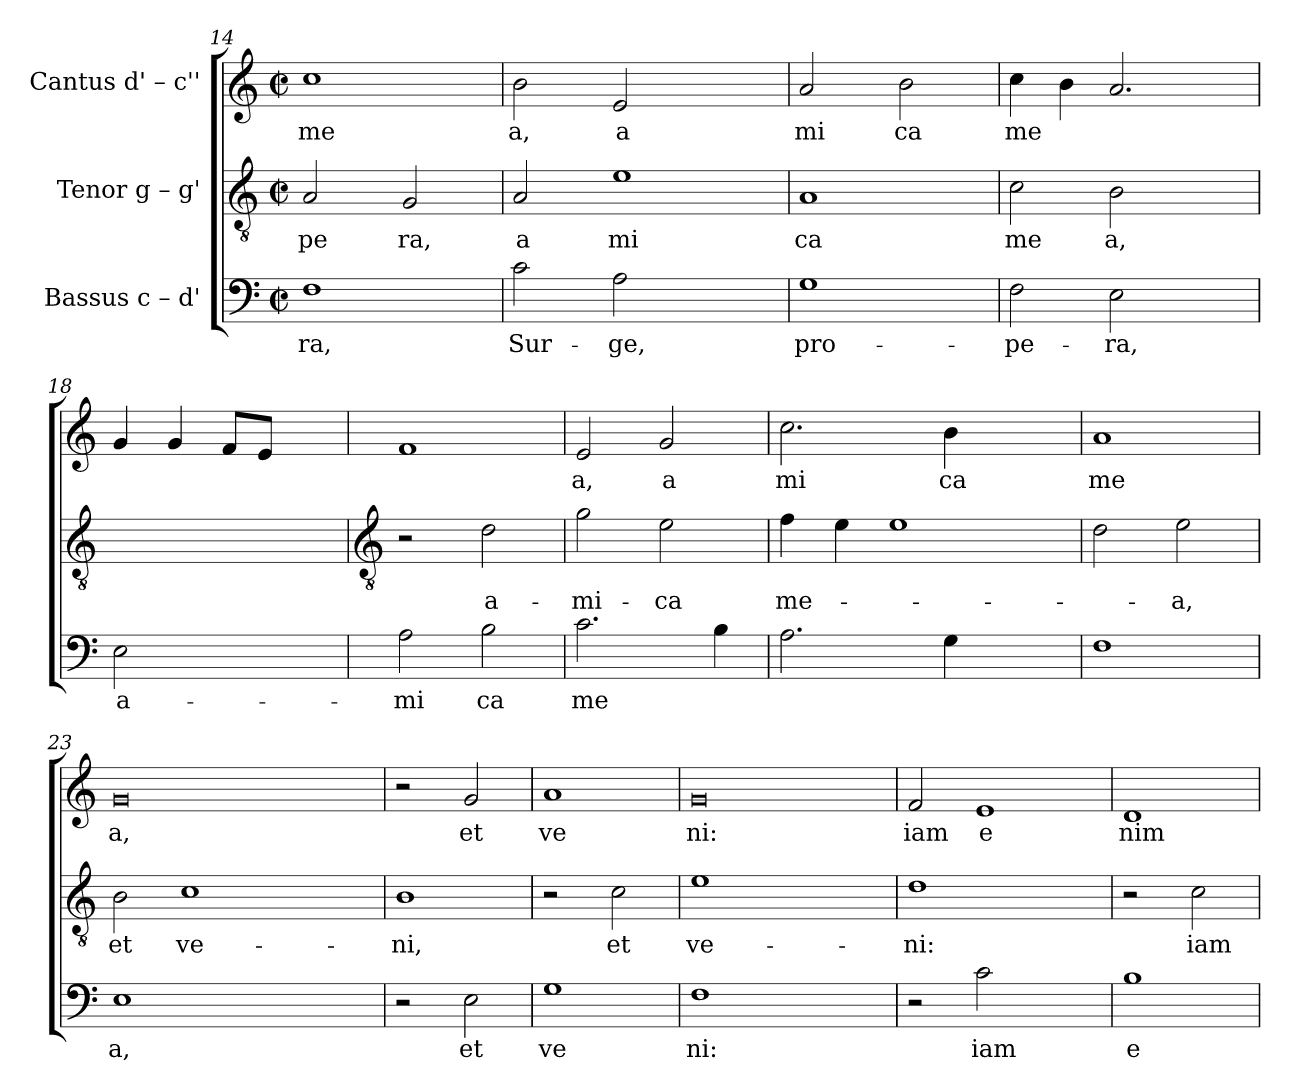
**kern	**text	**kern	**text	**kern	**text
*part3	*part3	*part2	*part2	*part1	*part1
*staff3	*staff3	*staff2	*staff2	*staff1	*staff1
*I"Bassus  c – d'	*	*I"Tenor  g – g'	*	*I"Cantus  d' – c''	*
*clefF4	*	*clefGv2	*	*clefG2	*
*k[]	*	*k[]	*	*k[]	*
*C:	*	*C:	*	*C:	*
*M2/2	*	*M2/2	*	*M2/2	*
*met(c|)	*	*met(c|)	*	*met(c|)	*
=14A	=14A	=14A	=14A	=14A	=14A
!	!LO:LY:b	!	!LO:LY:b	!	!LO:LY:b
*	*	*^	*	*	*
1F	-ra,	2A/	4ryy	pe	1cc	me
.	.	.	4ryy	.	.	.
!	!	!	!	!LO:LY:b	!	!
.	.	2G/	4ryy	ra,	.	.
.	.	.	4ryy	.	.	.
=15A	=15A	=15A	=15A	=15A	=15A	=15A
!	!LO:LY:b	!	!	!LO:LY:b	!	!LO:LY:b
2c\	Sur-	2A/	4ryy	a	2b\	a,
.	.	.	4ryy	.	.	.
!	!LO:LY:b	!	!	!LO:LY:b	!	!LO:LY:b
2A\	-ge,	1e/	4ryy	mi	2e/	a
.	.	.	4ryy	.	.	.
2ryy	.	.	2ryy	.	2ryy	.
=16A	=16A	=16A	=16A	=16A	=16A	=16A
!	!LO:LY:b	!	!	!LO:LY:b	!	!LO:LY:b
1G	pro-	1A/	4ryy	ca	2a/	mi
.	.	.	4ryy	.	.	.
!	!	!	!	!	!	!LO:LY:b
.	.	.	4ryy	.	2b\	ca
.	.	.	4ryy	.	.	.
=17	=17	=17	=17	=17	=17	=17
!	!LO:LY:b	!	!	!LO:LY:b	!	!LO:LY:b
2F\	-pe-	2c\	4ryy	me	4cc\	me
.	.	.	4ryy	.	4b\	.
!	!LO:LY:b	!	!	!LO:LY:b	!	!
2E\	-ra,	2B\	4ryy	a,	2.a/	.
.	.	.	4ryy	.	.	.
4ryy	.	4ryy	4ryy	.	.	.
=18A	=18A	=18A	=18A	=18A	=18A	=18A
!	!LO:LY:b	!	!	!	!	!
*	*	*v	*v	*	*	*
2E\	a-	4ryy	.	4g/	.
.	.	4ryy	.	4g/	.
4ryy	.	4ryy	.	8f/L	.
.	.	.	.	8e/J	.
4ryy	.	4ryy	.	4ryy	.
!!LO:LB:g=z
=19	=19	=19	=19	=19	=19
*	*	*clefGv2	*	*	*
!	!LO:LY:b	!	!	!	!
2A\	-mi	2r	.	1f	.
!	!LO:LY:b	!	!LO:LY:b	!	!
2B\	ca	2d\	a-	.	.
=20	=20	=20	=20	=20	=20
!	!LO:LY:b	!	!LO:LY:b	!	!LO:LY:b
2.c\	me	2g\	-mi-	2e/	a,
!	!	!	!LO:LY:b	!	!LO:LY:b
.	.	2e\	-ca	2g/	a
4B\	.	.	.	.	.
=21	=21	=21	=21	=21	=21
!	!	!	!LO:LY:b	!	!LO:LY:b
2.A\	.	4f\	me-	2.cc\	mi
.	.	4e\	.	.	.
.	.	1e	.	.	.
!	!	!	!	!	!LO:LY:b
4G\	.	.	.	4b\	ca
2ryy	.	.	.	2ryy	.
=22	=22	=22	=22	=22	=22
!	!	!	!	!	!LO:LY:b
1F	.	2d\	.	1a	me
!	!	!	!LO:LY:b	!	!
.	.	2e\	-a,	.	.
=23	=23	=23	=23	=23	=23
!	!LO:LY:b	!	!LO:LY:b	!	!LO:LY:b
1E	a,	2B\	et	0g	a,
!	!	!	!LO:LY:b	!	!
.	.	1c	ve-	.	.
1ryy	.	.	.	.	.
.	.	2ryy	.	.	.
=24	=24	=24	=24	=24	=24
!	!	!	!LO:LY:b	!	!
2r	.	1B	-ni,	2r	.
!	!LO:LY:b	!	!	!	!LO:LY:b
2E\	et	.	.	2g/	et
=25	=25	=25	=25	=25	=25
!	!LO:LY:b	!	!	!	!LO:LY:b
1G	ve	2r	.	1a	ve
!	!	!	!LO:LY:b	!	!
.	.	2c\	et	.	.
=26	=26	=26	=26	=26	=26
!	!LO:LY:b	!	!LO:LY:b	!	!LO:LY:b
1F	ni:	1e	ve-	0g	ni:
1ryy	.	1ryy	.	.	.
=27	=27	=27	=27	=27	=27
!	!	!	!LO:LY:b	!	!LO:LY:b
2r	.	1d	-ni:	2f/	iam
!	!LO:LY:b	!	!	!	!LO:LY:b
2c\	iam	.	.	1e	e
2ryy	.	2ryy	.	.	.
=28	=28	=28	=28	=28	=28
!	!LO:LY:b	!	!	!	!LO:LY:b
1B	e	2r	.	1d	nim
!	!	!	!LO:LY:b	!	!
.	.	2c\	iam	.	.
=	=	=	=	=	=
*-	*-	*-	*-	*-	*-
